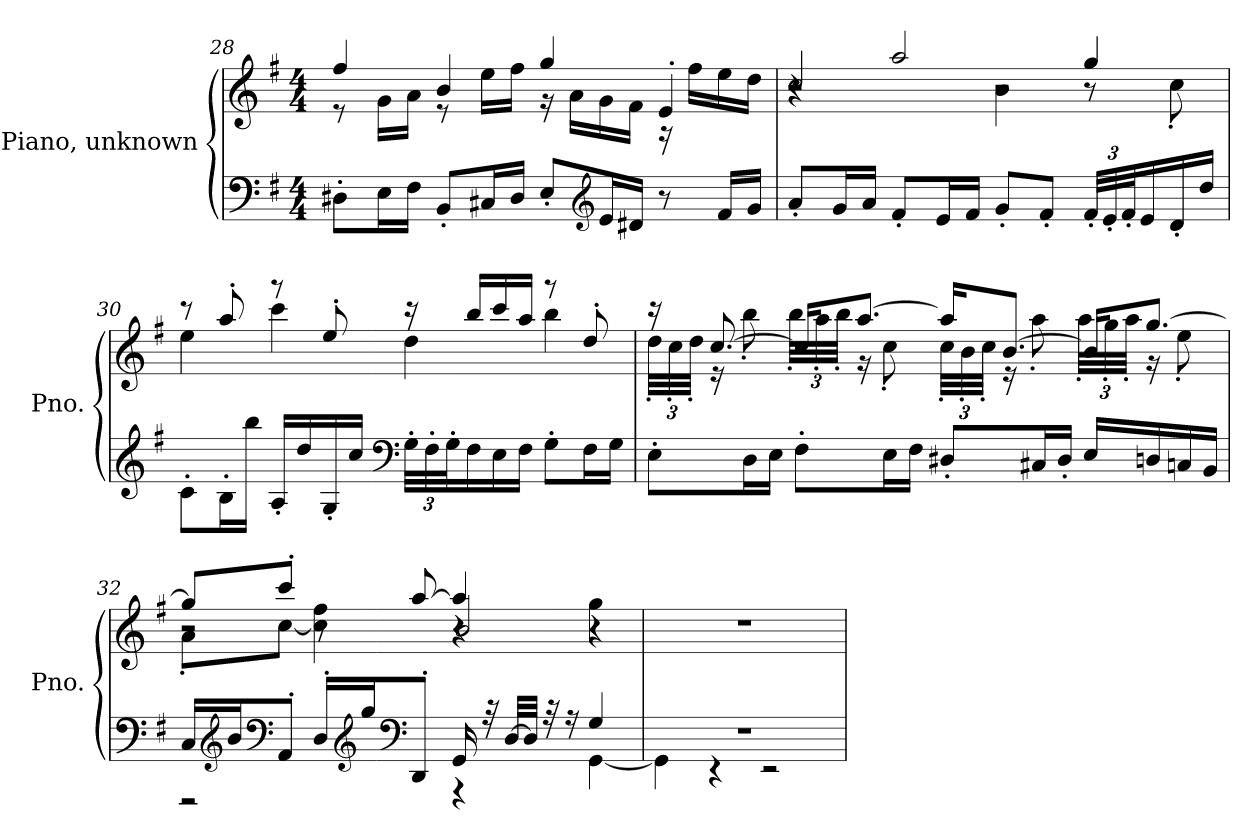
**kern	**kern
*part1	*part1
*staff2	*staff1
*I"Piano, unknown	*
*I'Pno.	*
!!LO:LB:g=z
*clefF4	*clefG2
*k[f#]	*k[f#]
*M4/4	*M4/4
=28	=28
*	*^
8D#X'\L	4ff#/	8r
16E\L	.	16g\LL
16F#\JJ	.	16a\JJ
8BB'/L	4b/	8r
16C#X/L	.	16ee\LL
16D#/JJ	.	16ff#\JJ
8E'/L	4gg/	16r
.	.	16a\LL
*clefG2	*	*
16e/L	.	16g\
16d#X/JJ	.	16f#\JJ
8r	4e'/	16r
.	.	16ff#\LL
16f#/LL	.	16ee\
16g/JJ	.	16dd\JJ
=29	=29	=29
*	*	*^
8a'/L	4r	2r	2cc/
16g/L	.	.	.
16a/JJ	.	.	.
8f#'/L	2aa/	.	.
16e/L	.	.	.
16f#/JJ	.	.	.
8g'/L	.	4b\	2r
8f#'/J	.	.	.
*Xbrackettup	*	*	*
48f#'/LLL	4gg/	8r	.
48e'/	.	.	.
48f#'/J	.	.	.
16e/	.	.	.
16d'/	.	8cc'\	.
16dd/JJ	.	.	.
*	*	*v	*v
!!LO:PB:g=z
=30	=30	=30
8c'\L	8r	4ee\
16B'\L	8aa'/	.
16bb\JJ	.	.
16A'/LL	8r	4ccc\
16dd/	.	.
16G'/	8ee'/	.
16cc/JJ	.	.
*clefF4	*	*
48G'\LLL	16r	4dd\
48F#'\	.	.
48G'\J	.	.
16F#\	16bb/LL	.
16E\	16ccc/	.
16F#\JJ	16aa/JJ	.
8G'\L	8r	4bb\
16F#\L	8dd'/	.
16G\JJ	.	.
!!LO:LB:g=z	!!
=31	=31	=31
*	*	*Xbrackettup
8E'\L	16r	48dd'\LLL
.	.	48cc'\
.	.	48dd'\JJJ
.	[8.cc/	16r
16D\L	.	8bb'\
16E\JJ	.	.
8F#'\L	16cc/KL]	48bb'\LLL
.	.	48aa'\
.	.	48bb'\JJJ
.	[8.aa/J	16r
16E\L	.	8cc'\
16F#\JJ	.	.
8D#X'/L	16aa/KL]	48cc'\LLL
.	.	48b'\
.	.	48cc'\JJJ
.	[8.b/J	16r
16C#X/L	.	8aa'\
16D#'/JJ	.	.
16E/LL	16b/KL]	48aa'\LLL
.	.	48gg'\
.	.	48aa'\JJJ
16Dn/	[8.gg/J	16r
16Cn/	.	8ee'\
16BB/JJ	.	.
!!LO:LB:g=z
=32	=32	=32
*^	*	*^
16C/LL	2r	8gg/L]	8a'\L	2r
*clefG2	*	*	*	*
16b/J	.	.	.	.
*clefF4	*	*	*	*
8AA'/J	.	8ccc'/J	[8cc\J	.
16D'/LL	.	8r	4cc\] 4ff#\	.
*clefG2	*	*	*	*
16gg/J	.	.	.	.
*clefF4	*	*	*	*
8DD'/J	.	[8aa/	.	.
16GG/	4r	4aa/]	4r	2b/
32r	.	.	.	.
[32D/LLL	.	.	.	.
32D/JJJ]	.	.	.	.
32r	.	.	.	.
16r	.	.	.	.
4G/	[4GG\	4r	4gg\	.
*	*	*v	*v	*v
=33	=33	=33
1r	4GG\]	1r
.	4r	.
.	2r	.
*v	*v	*
=	=
*-	*-
